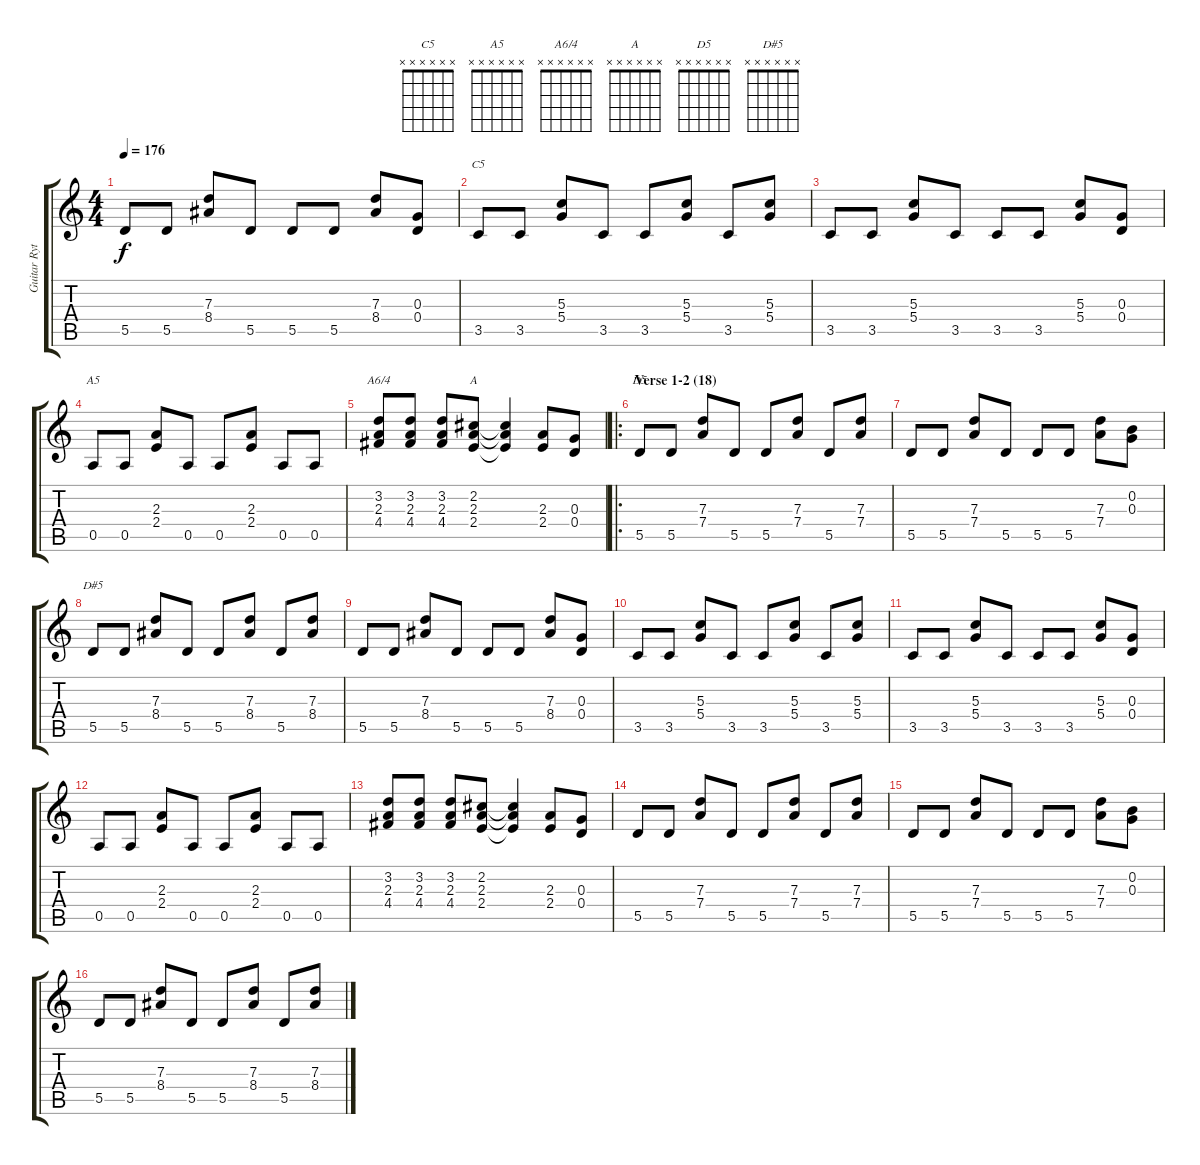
\track ("Guitar Rythm 1" "Guitar Ryt") {instrument overdrivenguitar}
\staff {score tabs}
\tuning (E4 B3 G3 D3 A2 E2) {hide}
\chord ("C5" x x x x x x)
\chord ("A5" x x x x x x)
\chord ("A6/4" x x x x x x)
\chord ("A" x x x x x x)
\chord ("D5" x x x x x x)
\chord ("D#5" x x x x x x)
\ts (4 4)
\tempo 176
\clef g2
\ks c
5.5.8{dy f} 5.5.8 (7.3 8.4).8 5.5.8 5.5.8 5.5.8 (7.3 8.4).8 (0.3 0.4).8 |
3.5.8{ch "C5"} 3.5.8 (5.3 5.4).8 3.5.8 3.5.8 (5.3 5.4).8 3.5.8 (5.3 5.4).8 |
3.5.8 3.5.8 (5.3 5.4).8 3.5.8 3.5.8 3.5.8 (5.3 5.4).8 (0.3 0.4).8 |
0.5.8{ch "A5"} 0.5.8 (2.3 2.4).8 0.5.8 0.5.8 (2.3 2.4).8 0.5.8 0.5.8 |
(3.2 2.3 4.4).8{ch "A6/4"} (3.2 2.3 4.4).8 (3.2 2.3 4.4).8 (2.2 2.3 2.4).8{ch "A"} (2.2{t} 2.3{t} 2.4{t}).4 (2.3 2.4).8 (0.3 0.4).8 |
\ro
\section ("" "Verse 1-2 (18)")
5.5.8{ch "D5"} 5.5.8 (7.3 7.4).8 5.5.8 5.5.8 (7.3 7.4).8 5.5.8 (7.3 7.4).8 |
5.5.8 5.5.8 (7.3 7.4).8 5.5.8 5.5.8 5.5.8 (7.3 7.4).8 (0.2 0.3).8 |
5.5.8{ch "D#5"} 5.5.8 (7.3 8.4).8 5.5.8 5.5.8 (7.3 8.4).8 5.5.8 (7.3 8.4).8 |
5.5.8 5.5.8 (7.3 8.4).8 5.5.8 5.5.8 5.5.8 (7.3 8.4).8 (0.3 0.4).8 |
3.5.8 3.5.8 (5.3 5.4).8 3.5.8 3.5.8 (5.3 5.4).8 3.5.8 (5.3 5.4).8 |
3.5.8 3.5.8 (5.3 5.4).8 3.5.8 3.5.8 3.5.8 (5.3 5.4).8 (0.3 0.4).8 |
0.5.8 0.5.8 (2.3 2.4).8 0.5.8 0.5.8 (2.3 2.4).8 0.5.8 0.5.8 |
(3.2 2.3 4.4).8 (3.2 2.3 4.4).8 (3.2 2.3 4.4).8 (2.2 2.3 2.4).8 (2.2{t} 2.3{t} 2.4{t}).4 (2.3 2.4).8 (0.3 0.4).8 |
5.5.8 5.5.8 (7.3 7.4).8 5.5.8 5.5.8 (7.3 7.4).8 5.5.8 (7.3 7.4).8 |
5.5.8 5.5.8 (7.3 7.4).8 5.5.8 5.5.8 5.5.8 (7.3 7.4).8 (0.2 0.3).8 |
5.5.8 5.5.8 (7.3 8.4).8 5.5.8 5.5.8 (7.3 8.4).8 5.5.8 (7.3 8.4).8
